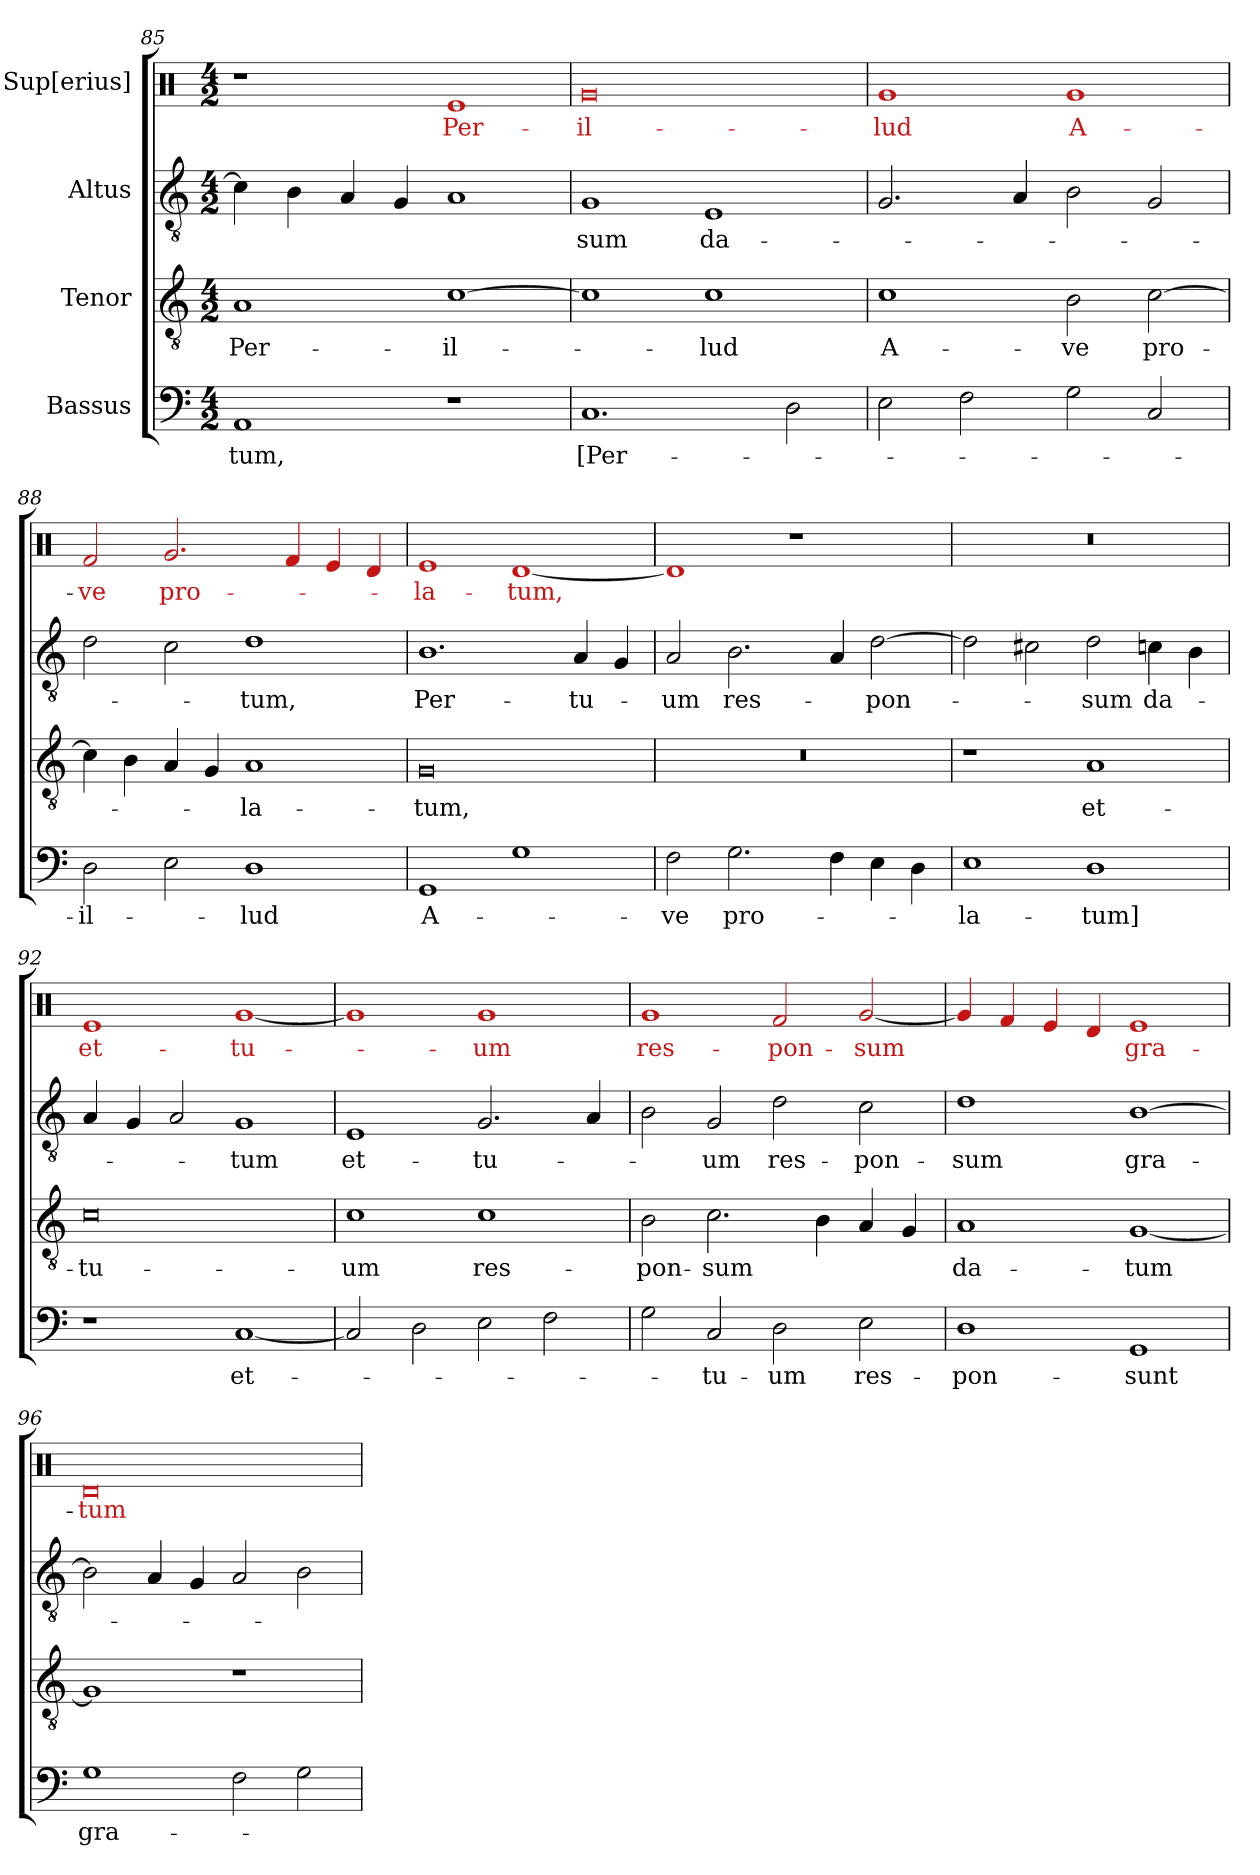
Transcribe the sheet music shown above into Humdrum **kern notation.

**kern	**text	**kern	**text	**kern	**text	**kern	**text
*part4	*part4	*part3	*part3	*part2	*part2	*part1	*part1
*staff4	*staff4	*staff3	*staff3	*staff2	*staff2	*staff1	*staff1
*I"Bassus	*	*I"Tenor	*	*I"Altus	*	*I"Sup[erius]	*
*clefF4	*	*clefGv2	*	*clefGv2	*	*clefX	*
*k[]	*	*k[]	*	*k[]	*	*k[]	*
*M4/2	*	*M4/2	*	*M4/2	*	*M4/2	*
=85	=85	=85	=85	=85	=85	=85	=85
1AA/	-tum,	1A/	Per-	4c\]	.	1r	.
.	.	.	.	4B\	.	.	.
.	.	.	.	4A/	.	.	.
.	.	.	.	4G/	.	.	.
1r	.	[1c\	il-	1A/	.	1e/	Per-
=86	=86	=86	=86	=86	=86	=86	=86
1.C/	[Per-	1c\]	.	1G/	-sum	0g/	il-
.	.	1c\	-lud	1E/	da-	.	.
2D\	.	.	.	.	.	.	.
=87	=87	=87	=87	=87	=87	=87	=87
2E\	.	1c\	A-	2.G/	.	1g/	-lud
2F\	.	.	.	.	.	.	.
.	.	.	.	4A/	.	.	.
2G\	.	2B\	-ve	2B\	.	1g/	A-
2C/	.	[2c\	pro-	2G/	.	.	.
=88	=88	=88	=88	=88	=88	=88	=88
2D\	il-	4c\]	.	2d\	.	2f/	-ve
.	.	4B\	.	.	.	.	.
2E\	.	4A/	.	2c\	.	2.g/	pro-
.	.	4G/	.	.	.	.	.
1D\	-lud	1A/	-la-	1d\	-tum,	.	.
.	.	.	.	.	.	4f/	.
.	.	.	.	.	.	4e/	.
.	.	.	.	.	.	4d/	.
=89	=89	=89	=89	=89	=89	=89	=89
1GG/	A-	0G/	-tum,	1.B\	Per-	1e/	-la-
1G\	.	.	.	.	.	[1d/	-tum,
.	.	.	.	4A/	tu-	.	.
.	.	.	.	4G/	.	.	.
=90	=90	=90	=90	=90	=90	=90	=90
2F\	-ve	0r	.	2A/	-um	1d/]	.
2.G\	pro-	.	.	2.B\	res-	.	.
.	.	.	.	.	.	1r	.
4F\	.	.	.	4A/	.	.	.
4E\	.	.	.	[2d\	-pon-	.	.
4D\	.	.	.	.	.	.	.
=91	=91	=91	=91	=91	=91	=91	=91
1E\	-la-	1r	.	2d\]	.	0r	.
.	.	.	.	2c#X\	.	.	.
1D\	-tum]	1A/	et-	2d\	-sum	.	.
.	.	.	.	4cn\	da-	.	.
.	.	.	.	4B\	.	.	.
=92	=92	=92	=92	=92	=92	=92	=92
1r	.	0c\	tu-	4A/	.	1e/	et-
.	.	.	.	4G/	.	.	.
.	.	.	.	2A/	.	.	.
[1C/	et-	.	.	1G/	-tum	[1g/	tu-
=93	=93	=93	=93	=93	=93	=93	=93
2C/]	.	1c\	-um	1E/	et-	1g/]	.
2D\	.	.	.	.	.	.	.
2E\	.	1c\	res-	2.G/	tu-	1g/	-um
2F\	.	.	.	.	.	.	.
.	.	.	.	4A/	.	.	.
=94	=94	=94	=94	=94	=94	=94	=94
2G\	.	2B\	-pon-	2B\	.	1g/	res-
2C/	tu-	2.c\	-sum	2G/	-um	.	.
2D\	-um	.	.	2d\	res-	2f/	-pon-
.	.	4B\	.	.	.	.	.
2E\	res-	4A/	.	2c\	-pon-	[2g/	-sum
.	.	4G/	.	.	.	.	.
=95	=95	=95	=95	=95	=95	=95	=95
1D\	-pon-	1A/	da-	1d\	-sum	4g/]	.
.	.	.	.	.	.	4f/	.
.	.	.	.	.	.	4e/	.
.	.	.	.	.	.	4d/	.
1GG/	-sunt	[1G/	-tum	[1B\	gra-	1e/	gra-
=96	=96	=96	=96	=96	=96	=96	=96
1G\	gra-	1G/]	.	2B\]	.	0d/	-tum
.	.	.	.	4A/	.	.	.
.	.	.	.	4G/	.	.	.
2F\	.	1r	.	2A/	.	.	.
2G\	.	.	.	2B\	.	.	.
=	=	=	=	=	=	=	=
*-	*-	*-	*-	*-	*-	*-	*-
